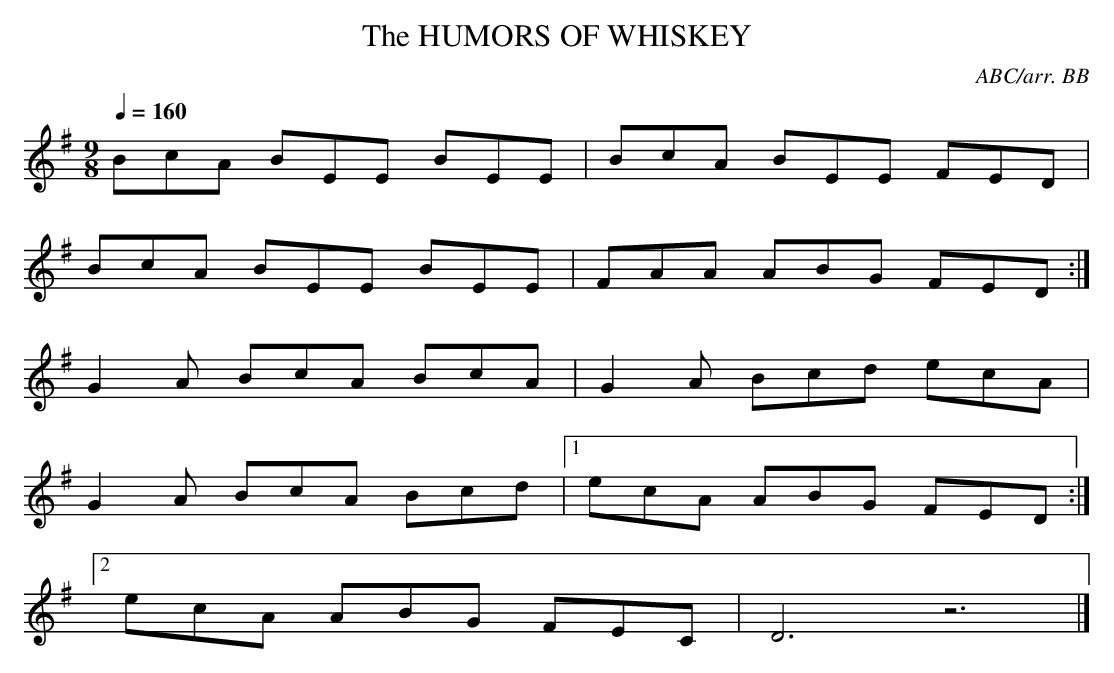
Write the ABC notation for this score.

X:1
T:HUMORS OF WHISKEY, The
C:ABC/arr. BB
L:1/8
M:9/8
Q:1/4=160
K:G
BcA BEE BEE| BcA BEE FED|
BcA BEE BEE| FAA ABG FED:|
G2A BcA BcA| G2A Bcd ecA|
G2A BcA Bcd|1 ecA ABG FED:|
[2 ecA ABG FEC|D6z6|]
